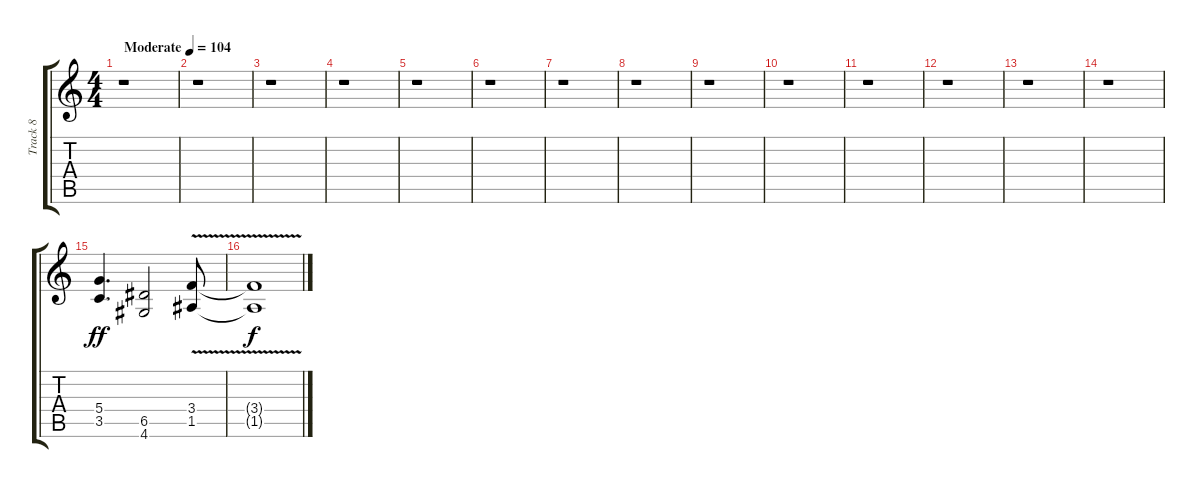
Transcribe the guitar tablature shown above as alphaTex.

\track ("Track 8" "Track 8") {instrument distortionguitar}
\staff {score tabs}
\tuning (E4 B3 G3 D3 A2 E2) {hide}
\ts (4 4)
\tempo (104 "Moderate")
\clef g2
\ks c
r.1{dy ff instrument distortionguitar} |
r.1 |
r.1 |
r.1 |
r.1 |
r.1 |
r.1 |
r.1 |
r.1 |
r.1 |
r.1 |
r.1 |
r.1 |
r.1 |
(5.4 3.5).4{d} (6.5 4.6).2 (3.4{v} 1.5).8 |
(3.4{t} 1.5{t}).1{dy f}
